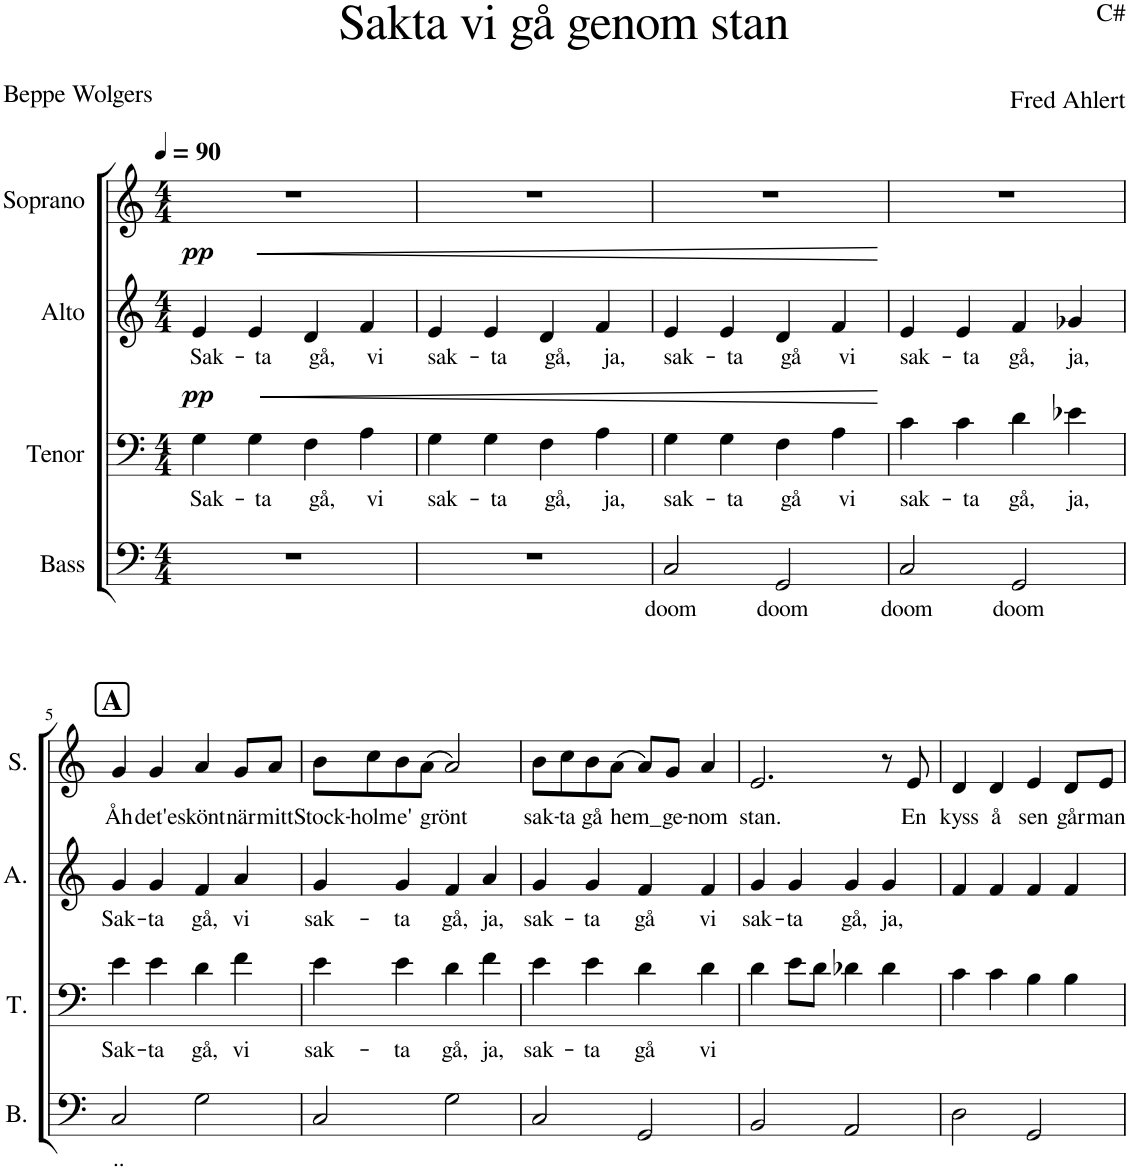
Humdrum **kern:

**kern	**text	**kern	**text	**dynam	**kern	**text	**dynam	**kern	**text
*part4	*part4	*part3	*part3	*part3	*part2	*part2	*part2	*part1	*part1
*staff4	*staff4	*staff3	*staff3	*staff3	*staff2	*staff2	*staff2	*staff1	*staff1
*I"Bass	*	*I"Tenor	*	*	*I"Alto	*	*	*I"Soprano	*
*I'B.	*	*I'T.	*	*	*I'A.	*	*	*I'S.	*
*clefF4	*	*clefF4	*	*	*clefG2	*	*	*clefG2	*
*k[]	*	*k[]	*	*	*k[]	*	*	*k[]	*
*M4/4	*	*M4/4	*	*	*M4/4	*	*	*M4/4	*
*MM90	*	*MM90	*	*	*MM90	*	*	*MM90	*
=1	=1	=1	=1	=1	=1	=1	=1	=1	=1
!	!	!	!LO:LY:b	!LO:HP:b	!	!LO:LY:b	!LO:HP:b	!	!
!	!	!	!	!LO:DY:n=1:a	!	!	!LO:DY:n=1:a	!	!
1r	.	4G\	Sak-	< pp	4e/	Sak-	< pp	1r	.
!	!	!	!LO:LY:b	!	!	!LO:LY:b	!	!	!
.	.	4G\	-ta	.	4e/	-ta	.	.	.
!	!	!	!LO:LY:b	!	!	!LO:LY:b	!	!	!
.	.	4F\	gå,	.	4d/	gå,	.	.	.
!	!	!	!LO:LY:b	!	!	!LO:LY:b	!	!	!
.	.	4A\	vi	.	4f/	vi	.	.	.
=2	=2	=2	=2	=2	=2	=2	=2	=2	=2
!	!	!	!LO:LY:b	!	!	!LO:LY:b	!	!	!
1r	.	4G\	sak-	.	4e/	sak-	.	1r	.
!	!	!	!LO:LY:b	!	!	!LO:LY:b	!	!	!
.	.	4G\	-ta	.	4e/	-ta	.	.	.
!	!	!	!LO:LY:b	!	!	!LO:LY:b	!	!	!
.	.	4F\	gå,	.	4d/	gå,	.	.	.
!	!	!	!LO:LY:b	!	!	!LO:LY:b	!	!	!
.	.	4A\	ja,	.	4f/	ja,	.	.	.
=3	=3	=3	=3	=3	=3	=3	=3	=3	=3
!	!LO:LY:b	!	!LO:LY:b	!	!	!LO:LY:b	!	!	!
2C/	doom	4G\	sak-	.	4e/	sak-	.	1r	.
!	!	!	!LO:LY:b	!	!	!LO:LY:b	!	!	!
.	.	4G\	-ta	.	4e/	-ta	.	.	.
!	!LO:LY:b	!	!LO:LY:b	!	!	!LO:LY:b	!	!	!
2GG/	doom	4F\	gå	.	4d/	gå	.	.	.
!	!	!	!LO:LY:b	!	!	!LO:LY:b	!	!	!
.	.	4A\	vi	.	4f/	vi	.	.	.
.	.	.	.	[	.	.	[	.	.
=4	=4	=4	=4	=4	=4	=4	=4	=4	=4
!	!LO:LY:b	!	!LO:LY:b	!	!	!LO:LY:b	!	!	!
2C/	doom	4c\	sak-	.	4e/	sak-	.	1r	.
!	!	!	!LO:LY:b	!	!	!LO:LY:b	!	!	!
.	.	4c\	-ta	.	4e/	-ta	.	.	.
!	!LO:LY:b	!	!LO:LY:b	!	!	!LO:LY:b	!	!	!
2GG/	doom	4d\	gå,	.	4f/	gå,	.	.	.
!	!	!	!LO:LY:b	!	!	!LO:LY:b	!	!	!
.	.	4e-X\	ja,	.	4g-X/	ja,	.	.	.
!!LO:LB:g=z
!!LO:REH:place=s1:a:B:cj:fs=14:t=A
=5	=5	=5	=5	=5	=5	=5	=5	=5	=5
!	!LO:LY:b	!	!LO:LY:b	!	!	!LO:LY:b	!	!	!LO:LY:b
2C/	..	4e\	Sak-	.	4g/	Sak-	.	4g/	Åh
!	!	!	!LO:LY:b	!	!	!LO:LY:b	!	!	!LO:LY:b
.	.	4e\	-ta	.	4g/	-ta	.	4g/	det'e
!	!	!	!LO:LY:b	!	!	!LO:LY:b	!	!	!LO:LY:b
2G\	.	4d\	gå,	.	4f/	gå,	.	4a/	skönt
!	!	!	!LO:LY:b	!	!	!LO:LY:b	!	!	!LO:LY:b
.	.	4f\	vi	.	4a/	vi	.	8g/L	när
!	!	!	!	!	!	!	!	!	!LO:LY:b
.	.	.	.	.	.	.	.	8a/J	mitt
=6	=6	=6	=6	=6	=6	=6	=6	=6	=6
!	!	!	!LO:LY:b	!	!	!LO:LY:b	!	!	!LO:LY:b
2C/	.	4e\	sak-	.	4g/	sak-	.	8b\L	Stock-
!	!	!	!	!	!	!	!	!	!LO:LY:b
.	.	.	.	.	.	.	.	8cc\	-holm
!	!	!	!LO:LY:b	!	!	!LO:LY:b	!	!	!LO:LY:b
.	.	4e\	-ta	.	4g/	-ta	.	8b\	e'
!	!	!	!	!	!	!	!	!	!LO:LY:b
.	.	.	.	.	.	.	.	(8a\J	grönt
!	!	!	!LO:LY:b	!	!	!LO:LY:b	!	!	!
2G\	.	4d\	gå,	.	4f/	gå,	.	2a/)	.
!	!	!	!LO:LY:b	!	!	!LO:LY:b	!	!	!
.	.	4f\	ja,	.	4a/	ja,	.	.	.
=7	=7	=7	=7	=7	=7	=7	=7	=7	=7
!	!	!	!LO:LY:b	!	!	!LO:LY:b	!	!	!LO:LY:b
2C/	.	4e\	sak-	.	4g/	sak-	.	8b\L	sak-
!	!	!	!	!	!	!	!	!	!LO:LY:b
.	.	.	.	.	.	.	.	8cc\	-ta
!	!	!	!LO:LY:b	!	!	!LO:LY:b	!	!	!LO:LY:b
.	.	4e\	-ta	.	4g/	-ta	.	8b\	gå
!	!	!	!	!	!	!	!	!	!LO:LY:b
.	.	.	.	.	.	.	.	(8a\J	hem_
!	!	!	!LO:LY:b	!	!	!LO:LY:b	!	!	!
2GG/	.	4d\	gå	.	4f/	gå	.	8a/L)	.
!	!	!	!	!	!	!	!	!	!LO:LY:b
.	.	.	.	.	.	.	.	8g/J	ge-
!	!	!	!LO:LY:b	!	!	!LO:LY:b	!	!	!LO:LY:b
.	.	4d\	vi	.	4f/	vi	.	4a/	-nom
=8	=8	=8	=8	=8	=8	=8	=8	=8	=8
!	!	!	!	!	!	!LO:LY:b	!	!	!LO:LY:b
2BB/	.	4d\	.	.	4g/	sak-	.	2.e/	stan.
!	!	!	!	!	!	!LO:LY:b	!	!	!
.	.	8e\L	.	.	4g/	-ta	.	.	.
.	.	8d\J	.	.	.	.	.	.	.
!	!	!	!	!	!	!LO:LY:b	!	!	!
2AA/	.	4d-X\	.	.	4g/	gå,	.	.	.
!	!	!	!	!	!	!LO:LY:b	!	!	!
.	.	4d-\	.	.	4g/	ja,	.	8r	.
!	!	!	!	!	!	!	!	!	!LO:LY:b
.	.	.	.	.	.	.	.	8e/	En
=9	=9	=9	=9	=9	=9	=9	=9	=9	=9
!	!	!	!	!	!	!	!	!	!LO:LY:b
2D\	.	4c\	.	.	4f/	.	.	4d/	kyss
!	!	!	!	!	!	!	!	!	!LO:LY:b
.	.	4c\	.	.	4f/	.	.	4d/	å
!	!	!	!	!	!	!	!	!	!LO:LY:b
2GG/	.	4B\	.	.	4f/	.	.	4e/	sen
!	!	!	!	!	!	!	!	!	!LO:LY:b
.	.	4B\	.	.	4f/	.	.	8d/L	går
!	!	!	!	!	!	!	!	!	!LO:LY:b
.	.	.	.	.	.	.	.	8e/J	man
=	=	=	=	=	=	=	=	=	=
*-	*-	*-	*-	*-	*-	*-	*-	*-	*-
